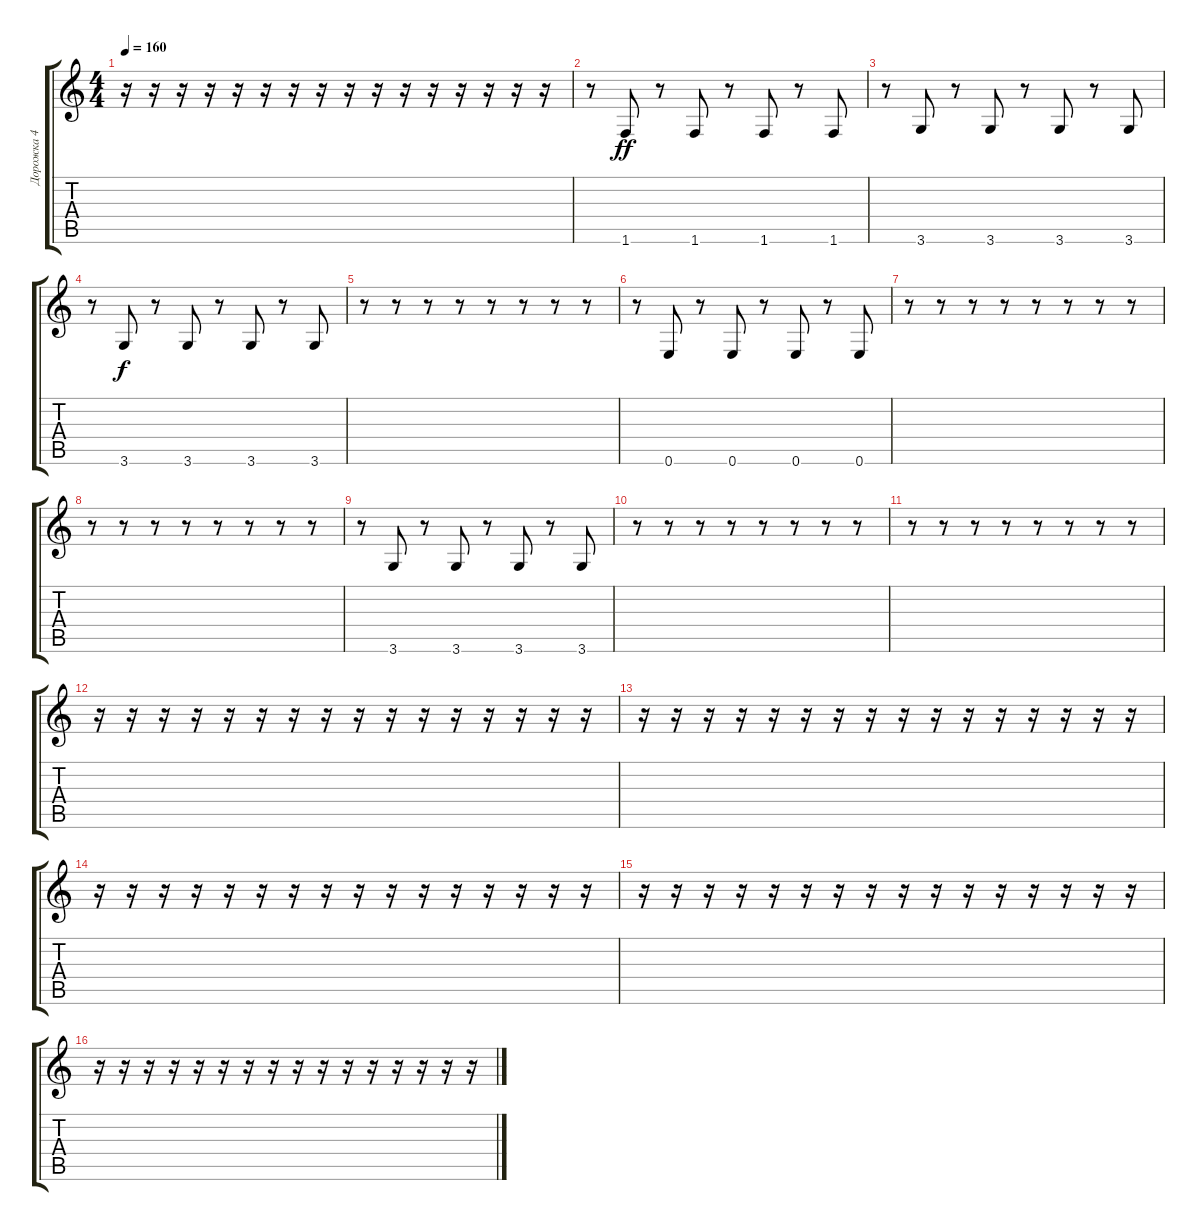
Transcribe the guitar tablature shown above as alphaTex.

\track ("Дорожка 4" "Дорожка 4") {instrument electricbasspick}
\staff {score tabs}
\tuning (E4 B3 G3 D3 A2 E2) {hide}
\ts (4 4)
\tempo 160
\clef g2
\ks c
r.16{dy f} r.16 r.16 r.16 r.16 r.16 r.16 r.16 r.16 r.16 r.16 r.16 r.16 r.16 r.16 r.16 |
r.8 1.6.8{dy ff} r.8 1.6.8 r.8 1.6.8 r.8 1.6.8 |
r.8 3.6.8 r.8 3.6.8 r.8 3.6.8 r.8 3.6.8 |
r.8 3.6.8{dy f} r.8 3.6.8 r.8 3.6.8 r.8 3.6.8 |
r.8 r.8 r.8 r.8 r.8 r.8 r.8 r.8 |
r.8 0.6.8 r.8 0.6.8 r.8 0.6.8 r.8 0.6.8 |
r.8 r.8 r.8 r.8 r.8 r.8 r.8 r.8 |
r.8 r.8 r.8 r.8 r.8 r.8 r.8 r.8 |
r.8 3.6.8 r.8 3.6.8 r.8 3.6.8 r.8 3.6.8 |
r.8 r.8 r.8 r.8 r.8 r.8 r.8 r.8 |
r.8 r.8 r.8 r.8 r.8 r.8 r.8 r.8 |
r.16 r.16 r.16 r.16 r.16 r.16 r.16 r.16 r.16 r.16 r.16 r.16 r.16 r.16 r.16 r.16 |
r.16 r.16 r.16 r.16 r.16 r.16 r.16 r.16 r.16 r.16 r.16 r.16 r.16 r.16 r.16 r.16 |
r.16 r.16 r.16 r.16 r.16 r.16 r.16 r.16 r.16 r.16 r.16 r.16 r.16 r.16 r.16 r.16 |
r.16 r.16 r.16 r.16 r.16 r.16 r.16 r.16 r.16 r.16 r.16 r.16 r.16 r.16 r.16 r.16 |
r.16 r.16 r.16 r.16 r.16 r.16 r.16 r.16 r.16 r.16 r.16 r.16 r.16 r.16 r.16 r.16
